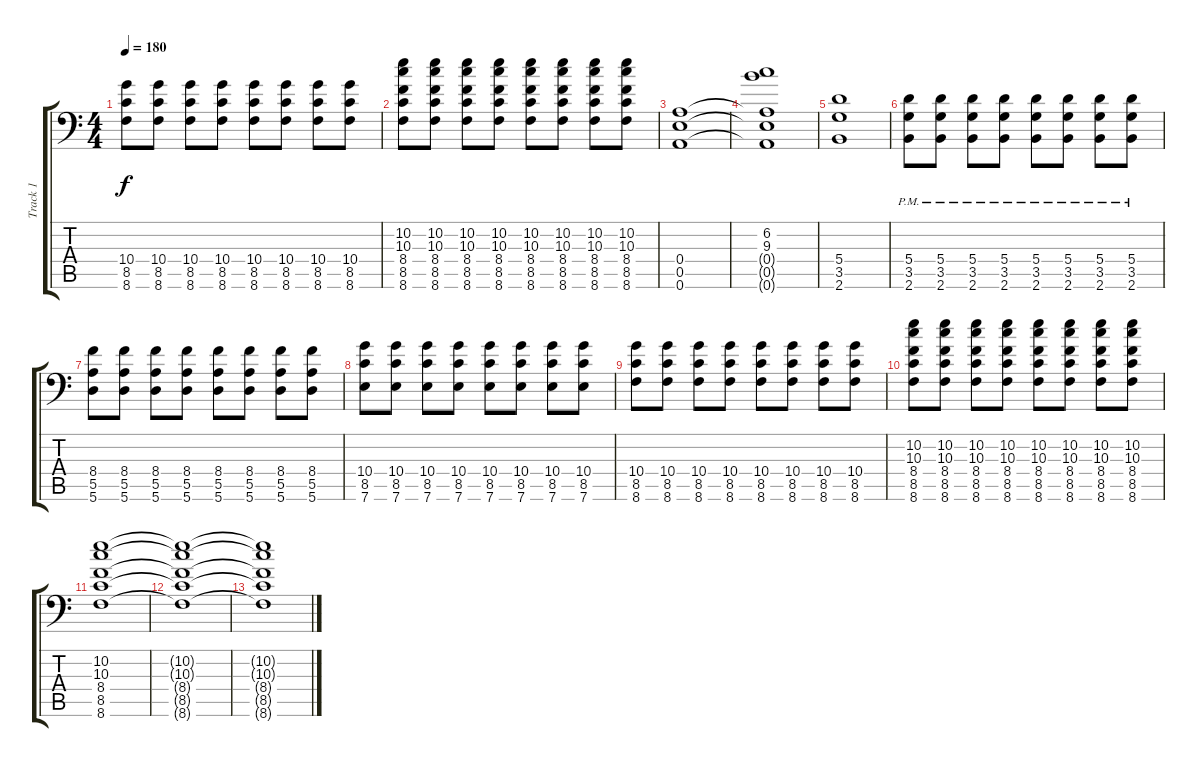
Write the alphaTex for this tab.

\track ("Track 1" "Track 1") {instrument distortionguitar}
\staff {score tabs}
\tuning (B3 Gb3 D3 A2 E2 A1) {hide}
\ts (4 4)
\tempo 180
\clef f4
\ks c
(10.4 8.5 8.6).8{dy f} (10.4 8.5 8.6).8 (10.4 8.5 8.6).8 (10.4 8.5 8.6).8 (10.4 8.5 8.6).8 (10.4 8.5 8.6).8 (10.4 8.5 8.6).8 (10.4 8.5 8.6).8 |
(10.2 10.3 8.4 8.5 8.6).8 (10.2 10.3 8.4 8.5 8.6).8 (10.2 10.3 8.4 8.5 8.6).8 (10.2 10.3 8.4 8.5 8.6).8 (10.2 10.3 8.4 8.5 8.6).8 (10.2 10.3 8.4 8.5 8.6).8 (10.2 10.3 8.4 8.5 8.6).8 (10.2 10.3 8.4 8.5 8.6).8 |
(0.4 0.5 0.6).1 |
(6.2 9.3 0.4{t} 0.5{t} 0.6{t}).1 |
(5.4 3.5 2.6).1 |
(5.4{pm} 3.5{pm} 2.6{pm}).8 (5.4{pm} 3.5{pm} 2.6{pm}).8 (5.4{pm} 3.5{pm} 2.6{pm}).8 (5.4{pm} 3.5{pm} 2.6{pm}).8 (5.4{pm} 3.5{pm} 2.6{pm}).8 (5.4{pm} 3.5{pm} 2.6{pm}).8 (5.4{pm} 3.5{pm} 2.6{pm}).8 (5.4{pm} 3.5{pm} 2.6{pm}).8 |
(8.4 5.5 5.6).8 (8.4 5.5 5.6).8 (8.4 5.5 5.6).8 (8.4 5.5 5.6).8 (8.4 5.5 5.6).8 (8.4 5.5 5.6).8 (8.4 5.5 5.6).8 (8.4 5.5 5.6).8 |
(10.4 8.5 7.6).8 (10.4 8.5 7.6).8 (10.4 8.5 7.6).8 (10.4 8.5 7.6).8 (10.4 8.5 7.6).8 (10.4 8.5 7.6).8 (10.4 8.5 7.6).8 (10.4 8.5 7.6).8 |
(10.4 8.5 8.6).8 (10.4 8.5 8.6).8 (10.4 8.5 8.6).8 (10.4 8.5 8.6).8 (10.4 8.5 8.6).8 (10.4 8.5 8.6).8 (10.4 8.5 8.6).8 (10.4 8.5 8.6).8 |
(10.2 10.3 8.4 8.5 8.6).8 (10.2 10.3 8.4 8.5 8.6).8 (10.2 10.3 8.4 8.5 8.6).8 (10.2 10.3 8.4 8.5 8.6).8 (10.2 10.3 8.4 8.5 8.6).8 (10.2 10.3 8.4 8.5 8.6).8 (10.2 10.3 8.4 8.5 8.6).8 (10.2 10.3 8.4 8.5 8.6).8 |
(10.2 10.3 8.4 8.5 8.6).1 |
(10.2{t} 10.3{t} 8.4{t} 8.5{t} 8.6{t}).1 |
(10.2{t} 10.3{t} 8.4{t} 8.5{t} 8.6{t}).1
